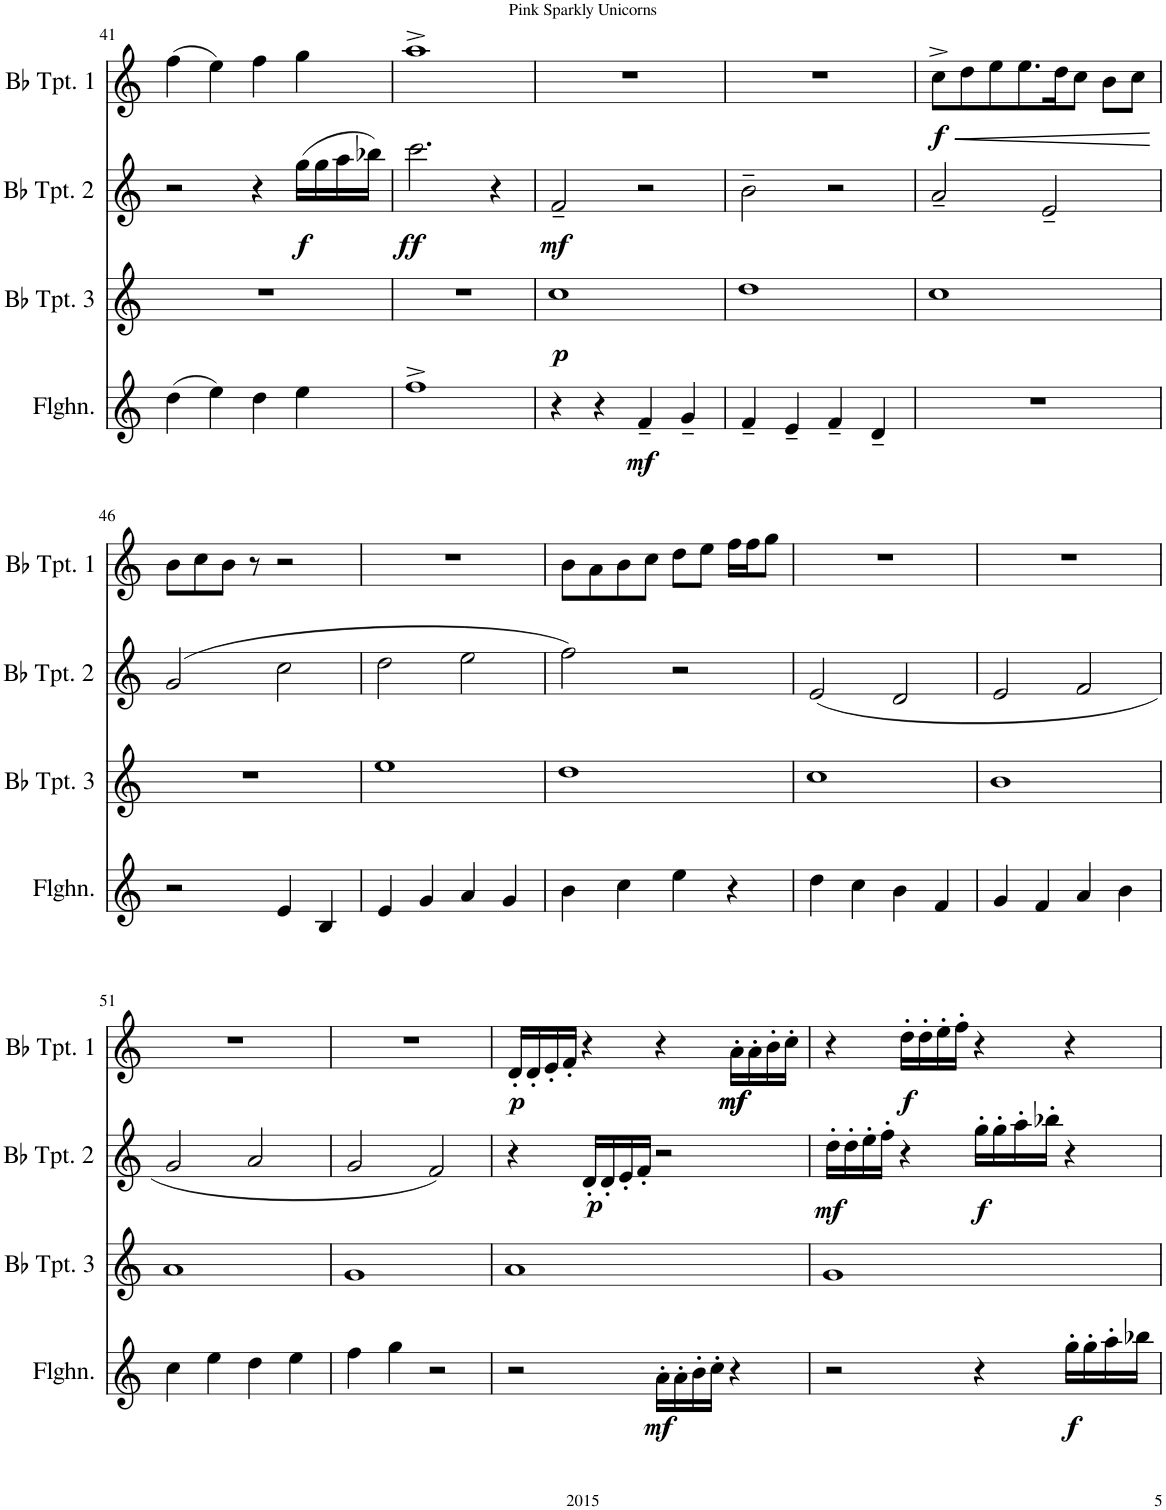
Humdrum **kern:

**kern	**dynam	**kern	**dynam	**kern	**dynam	**kern	**dynam
*part4	*part4	*part3	*part3	*part2	*part2	*part1	*part1
*staff4	*staff4	*staff3	*staff3	*staff2	*staff2	*staff1	*staff1
*I"Flugelhorn	*	*I"Bb Trumpet 3	*	*I"Bb Trumpet 2	*	*I"Bb Trumpet 1	*
*I'Flghn.	*	*I'Bb Tpt. 3	*	*I'Bb Tpt. 2	*	*I'Bb Tpt. 1	*
!!LO:PB:g=z
*clefG2	*	*clefG2	*	*clefG2	*	*clefG2	*
*Trd1c2	*	*Trd1c2	*	*Trd1c2	*	*Trd1c2	*
*k[]	*	*k[]	*	*k[]	*	*k[]	*
*M4/4	*	*M4/4	*	*M4/4	*	*M4/4	*
=41	=41	=41	=41	=41	=41	=41	=41
(4dd\	.	1r	.	2r	.	(4ff\	.
4ee\)	.	.	.	.	.	4ee\)	.
4dd\	.	.	.	4r	.	4ff\	.
!	!	!	!	!	!LO:DY:b	!	!
4ee\	.	.	.	(16gg\LL	f	4gg\	.
.	.	.	.	16gg\	.	.	.
.	.	.	.	16aa\	.	.	.
.	.	.	.	16bb-X\JJ)	.	.	.
=42	=42	=42	=42	=42	=42	=42	=42
!	!	!	!	!	!LO:DY:b	!	!
1ff^	.	1r	.	2.ccc\	ff	1aa^	.
.	.	.	.	4r	.	.	.
=43	=43	=43	=43	=43	=43	=43	=43
!	!	!	!LO:DY:b	!	!LO:DY:b	!	!
4r	.	1cc	p	2f~/	mf	1r	.
4r	.	.	.	.	.	.	.
!	!LO:DY:b	!	!	!	!	!	!
4f~/	mf	.	.	2r	.	.	.
4g~/	.	.	.	.	.	.	.
=44	=44	=44	=44	=44	=44	=44	=44
4f~/	.	1dd	.	2b~\	.	1r	.
4e~/	.	.	.	.	.	.	.
4f~/	.	.	.	2r	.	.	.
4d~/	.	.	.	.	.	.	.
=45	=45	=45	=45	=45	=45	=45	=45
!	!	!	!	!	!	!	!LO:HP:b
!	!	!	!	!	!	!	!LO:DY:n=1:b
1r	.	1cc	.	2a~/	.	8cc^\L	< f
.	.	.	.	.	.	8dd\	.
.	.	.	.	.	.	8ee\	.
.	.	.	.	.	.	8.ee\	.
.	.	.	.	2e~/	.	.	.
.	.	.	.	.	.	16dd\K	.
.	.	.	.	.	.	8cc\J	.
.	.	.	.	.	.	8b\L	.
.	.	.	.	.	.	8cc\J	.
.	.	.	.	.	.	.	[
!!LO:LB:g=z
=46	=46	=46	=46	=46	=46	=46	=46
2r	.	1r	.	(2g/	.	8b\L	.
.	.	.	.	.	.	8cc\	.
.	.	.	.	.	.	8b\J	.
.	.	.	.	.	.	8r	.
4e/	.	.	.	2cc\	.	2r	.
4B/	.	.	.	.	.	.	.
=47	=47	=47	=47	=47	=47	=47	=47
4e/	.	1ee	.	2dd\	.	1r	.
4g/	.	.	.	.	.	.	.
4a/	.	.	.	2ee\	.	.	.
4g/	.	.	.	.	.	.	.
=48	=48	=48	=48	=48	=48	=48	=48
4b\	.	1dd	.	2ff\)	.	8b\L	.
.	.	.	.	.	.	8a\	.
4cc\	.	.	.	.	.	8b\	.
.	.	.	.	.	.	8cc\J	.
4ee\	.	.	.	2r	.	8dd\L	.
.	.	.	.	.	.	8ee\J	.
4r	.	.	.	.	.	16ff\LL	.
.	.	.	.	.	.	16ff\J	.
.	.	.	.	.	.	8gg\J	.
=49	=49	=49	=49	=49	=49	=49	=49
4dd\	.	1cc	.	(2e/	.	1r	.
4cc\	.	.	.	.	.	.	.
4b\	.	.	.	2d/	.	.	.
4f/	.	.	.	.	.	.	.
=50	=50	=50	=50	=50	=50	=50	=50
4g/	.	1b	.	2e/	.	1r	.
4f/	.	.	.	.	.	.	.
4a/	.	.	.	2f/	.	.	.
4b\	.	.	.	.	.	.	.
!!LO:LB:g=z
=51	=51	=51	=51	=51	=51	=51	=51
4cc\	.	1a	.	2g/	.	1r	.
4ee\	.	.	.	.	.	.	.
4dd\	.	.	.	2a/	.	.	.
4ee\	.	.	.	.	.	.	.
=52	=52	=52	=52	=52	=52	=52	=52
4ff\	.	1g	.	2g/	.	1r	.
4gg\	.	.	.	.	.	.	.
2r	.	.	.	2f/)	.	.	.
=53	=53	=53	=53	=53	=53	=53	=53
!	!	!	!	!	!	!	!LO:DY:b
2r	.	1a	.	4r	.	16d'/LL	p
.	.	.	.	.	.	16d'/	.
.	.	.	.	.	.	16e'/	.
.	.	.	.	.	.	16f'/JJ	.
!	!	!	!	!	!LO:DY:b	!	!
.	.	.	.	16d'/LL	p	4r	.
.	.	.	.	16d'/	.	.	.
.	.	.	.	16e'/	.	.	.
.	.	.	.	16f'/JJ	.	.	.
!	!LO:DY:b	!	!	!	!	!	!
16a'\LL	mf	.	.	2r	.	4r	.
16a'\	.	.	.	.	.	.	.
16b'\	.	.	.	.	.	.	.
16cc'\JJ	.	.	.	.	.	.	.
!	!	!	!	!	!	!	!LO:DY:b
!	!	!	!	!	!	!	!LO:DY:n=1:b
4r	.	.	.	.	.	16a'\LL	mf mf
.	.	.	.	.	.	16a'\	.
.	.	.	.	.	.	16b'\	.
.	.	.	.	.	.	16cc'\JJ	.
=54	=54	=54	=54	=54	=54	=54	=54
!	!	!	!	!	!LO:DY:b	!	!
2r	.	1g	.	16dd'\LL	mf	4r	.
.	.	.	.	16dd'\	.	.	.
.	.	.	.	16ee'\	.	.	.
.	.	.	.	16ff'\JJ	.	.	.
!	!	!	!	!	!	!	!LO:DY:b
.	.	.	.	4r	.	16dd'\LL	f
.	.	.	.	.	.	16dd'\	.
.	.	.	.	.	.	16ee'\	.
.	.	.	.	.	.	16ff'\JJ	.
!	!	!	!	!	!LO:DY:b	!	!
4r	.	.	.	16gg'\LL	f	4r	.
.	.	.	.	16gg'\	.	.	.
.	.	.	.	16aa'\	.	.	.
.	.	.	.	16bb-X'\JJ	.	.	.
!	!LO:DY:b	!	!	!	!	!	!
16gg'\LL	f	.	.	4r	.	4r	.
16gg'\	.	.	.	.	.	.	.
16aa'\	.	.	.	.	.	.	.
16bb-X\JJ	.	.	.	.	.	.	.
=	=	=	=	=	=	=	=
*-	*-	*-	*-	*-	*-	*-	*-
